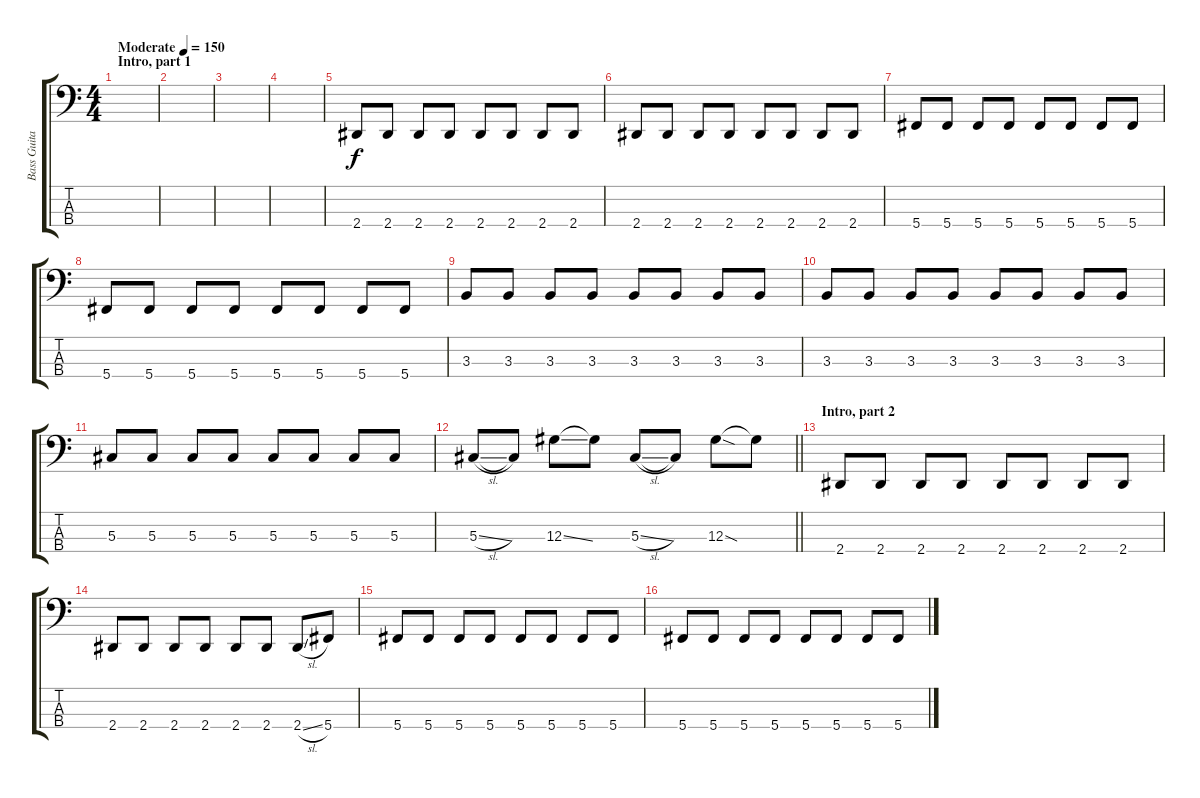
\track ("Bass Guitar" "Bass Guita") {instrument electricbassfinger}
\staff {score tabs}
\tuning (Gb2 Db2 Ab1 Db1) {hide}
\ts (4 4)
\section ("" "Intro, part 1")
\tempo (150 "Moderate")
\clef f4
\ks c
|
|
|
|
2.4.8 2.4.8 2.4.8 2.4.8 2.4.8 2.4.8 2.4.8 2.4.8 |
2.4.8 2.4.8 2.4.8 2.4.8 2.4.8 2.4.8 2.4.8 2.4.8 |
5.4.8 5.4.8 5.4.8 5.4.8 5.4.8 5.4.8 5.4.8 5.4.8 |
5.4.8 5.4.8 5.4.8 5.4.8 5.4.8 5.4.8 5.4.8 5.4.8 |
3.3.8 3.3.8 3.3.8 3.3.8 3.3.8 3.3.8 3.3.8 3.3.8 |
3.3.8 3.3.8 3.3.8 3.3.8 3.3.8 3.3.8 3.3.8 3.3.8 |
5.3.8 5.3.8 5.3.8 5.3.8 5.3.8 5.3.8 5.3.8 5.3.8 |
\barLineRight lightlight
5.3{sl}.8 5.3{t}.8 12.3{ss}.8 12.3{t}.8 5.3{sl}.8 5.3{t}.8 12.3{sod}.8 12.3{t}.8 |
\section ("" "Intro, part 2")
2.4.8 2.4.8 2.4.8 2.4.8 2.4.8 2.4.8 2.4.8 2.4.8 |
2.4.8 2.4.8 2.4.8 2.4.8 2.4.8 2.4.8 2.4{sl}.8 5.4.8 |
5.4.8 5.4.8 5.4.8 5.4.8 5.4.8 5.4.8 5.4.8 5.4.8 |
5.4.8 5.4.8 5.4.8 5.4.8 5.4.8 5.4.8 5.4.8 5.4.8
